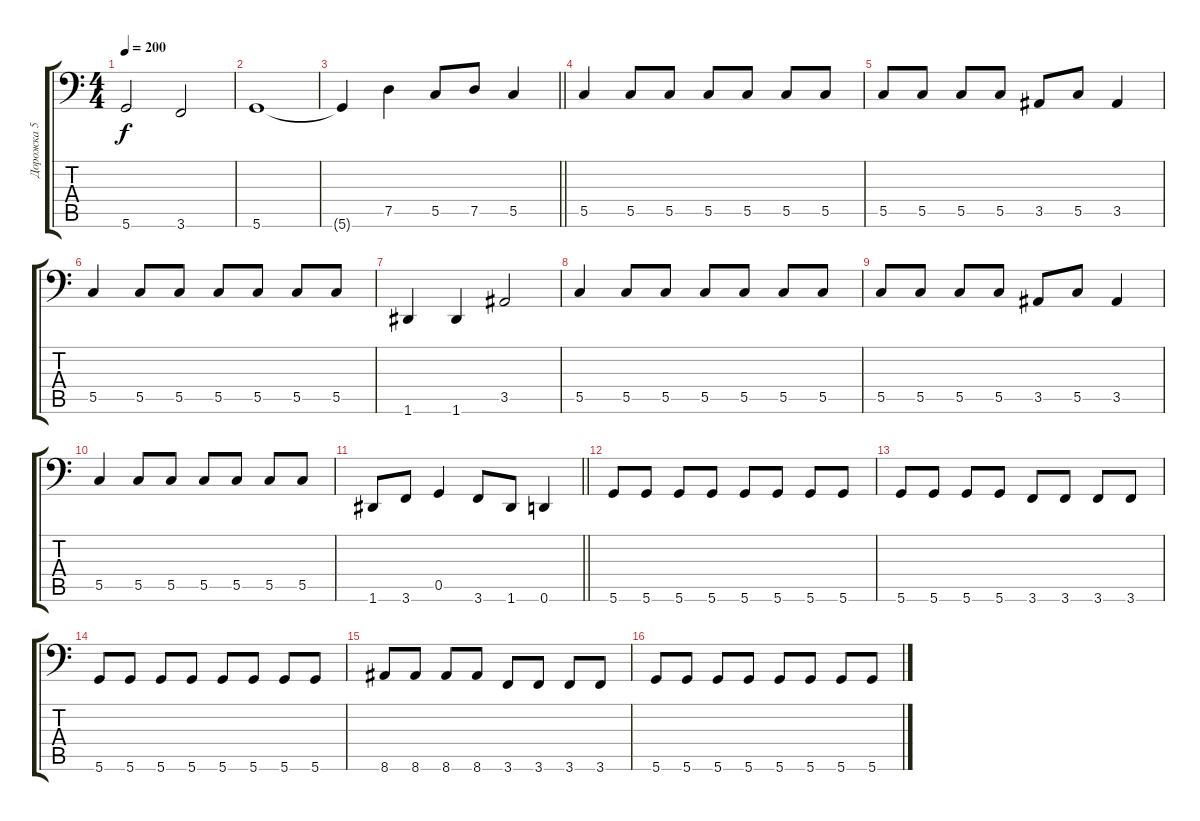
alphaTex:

\track ("Дорожка 5" "Дорожка 5") {instrument electricbassfinger}
\staff {score tabs}
\tuning (D3 A2 F2 C2 G1 D1) {hide}
\ts (4 4)
\tempo 200
\clef f4
\ks c
5.6{t}.2{dy f} 3.6.2 |
5.6.1 |
\barLineRight lightlight
5.6{t}.4 7.5.4 5.5.8 7.5.8 5.5.4 |
\section ("" "")
5.5.4 5.5.8 5.5.8 5.5.8 5.5.8 5.5.8 5.5.8 |
5.5.8 5.5.8 5.5.8 5.5.8 3.5.8 5.5.8 3.5.4 |
5.5.4 5.5.8 5.5.8 5.5.8 5.5.8 5.5.8 5.5.8 |
1.6.4 1.6.4 3.5.2 |
5.5.4 5.5.8 5.5.8 5.5.8 5.5.8 5.5.8 5.5.8 |
5.5.8 5.5.8 5.5.8 5.5.8 3.5.8 5.5.8 3.5.4 |
5.5.4 5.5.8 5.5.8 5.5.8 5.5.8 5.5.8 5.5.8 |
\barLineRight lightlight
1.6.8 3.6.8 0.5.4 3.6.8 1.6.8 0.6.4 |
\section ("" "")
5.6.8 5.6.8 5.6.8 5.6.8 5.6.8 5.6.8 5.6.8 5.6.8 |
5.6.8 5.6.8 5.6.8 5.6.8 3.6.8 3.6.8 3.6.8 3.6.8 |
5.6.8 5.6.8 5.6.8 5.6.8 5.6.8 5.6.8 5.6.8 5.6.8 |
8.6.8 8.6.8 8.6.8 8.6.8 3.6.8 3.6.8 3.6.8 3.6.8 |
5.6.8 5.6.8 5.6.8 5.6.8 5.6.8 5.6.8 5.6.8 5.6.8
